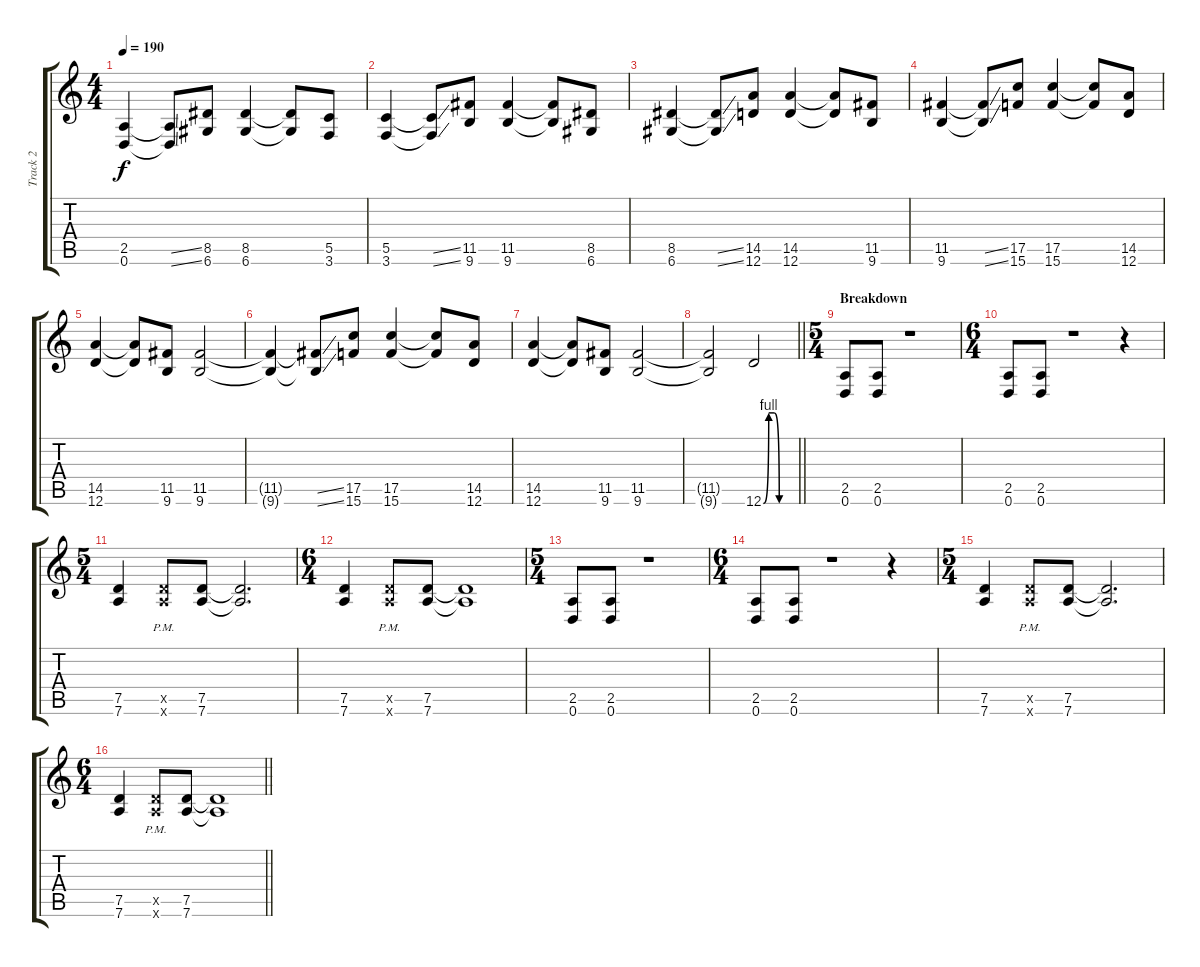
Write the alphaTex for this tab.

\track ("Track 2" "Track 2") {instrument distortionguitar}
\staff {score tabs}
\tuning (D4 A3 F3 C3 G2 D2) {hide}
\ts (4 4)
\tempo 190
\clef g2
\ks c
(2.5 0.6).4{dy f} (2.5{ss t} 0.6{ss t}).8 (8.5 6.6).8 (8.5 6.6).4 (8.5{t} 6.6{t}).8 (5.5 3.6).8 |
(5.5 3.6).4 (5.5{ss t} 3.6{ss t}).8 (11.5 9.6).8 (11.5 9.6).4 (11.5{t} 9.6{t}).8 (8.5 6.6).8 |
(8.5 6.6).4 (8.5{ss t} 6.6{ss t}).8 (14.5 12.6).8 (14.5 12.6).4 (14.5{t} 12.6{t}).8 (11.5 9.6).8 |
(11.5 9.6).4 (11.5{ss t} 9.6{ss t}).8 (17.5 15.6).8 (17.5 15.6).4 (17.5{t} 15.6{t}).8 (14.5 12.6).8 |
(14.5 12.6).4 (14.5{t} 12.6{t}).8 (11.5 9.6).8 (11.5 9.6).2 |
(11.5{t} 9.6{t}).4 (11.5{ss t} 9.6{ss t}).8 (17.5 15.6).8 (17.5 15.6).4 (17.5{t} 15.6{t}).8 (14.5 12.6).8 |
(14.5 12.6).4 (14.5{t} 12.6{t}).8 (11.5 9.6).8 (11.5 9.6).2 |
\barLineRight lightlight
(11.5{t} 9.6{t}).2 12.6{be (custom 0 0 10 4 20 4 30 0 60 0)}.2 |
\ts (5 4)
\section ("" "Breakdown")
(2.5 0.6).8 (2.5 0.6).8 r.1 |
\ts (6 4)
(2.5 0.6).8 (2.5 0.6).8 r.1 r.4 |
\ts (5 4)
(7.5 7.6).4 (7.5{pm x} 7.6{pm x}).8 (7.5 7.6).8 (7.5{t} 7.6{t}).2{d} |
\ts (6 4)
(7.5 7.6).4 (7.5{pm x} 7.6{pm x}).8 (7.5 7.6).8 (7.5{t} 7.6{t}).1 |
\ts (5 4)
(2.5 0.6).8 (2.5 0.6).8 r.1 |
\ts (6 4)
(2.5 0.6).8 (2.5 0.6).8 r.1 r.4 |
\ts (5 4)
(7.5 7.6).4 (7.5{pm x} 7.6{pm x}).8 (7.5 7.6).8 (7.5{t} 7.6{t}).2{d} |
\ts (6 4)
\barLineRight lightlight
(7.5 7.6).4 (7.5{pm x} 7.6{pm x}).8 (7.5 7.6).8 (7.5{t} 7.6{t}).1
